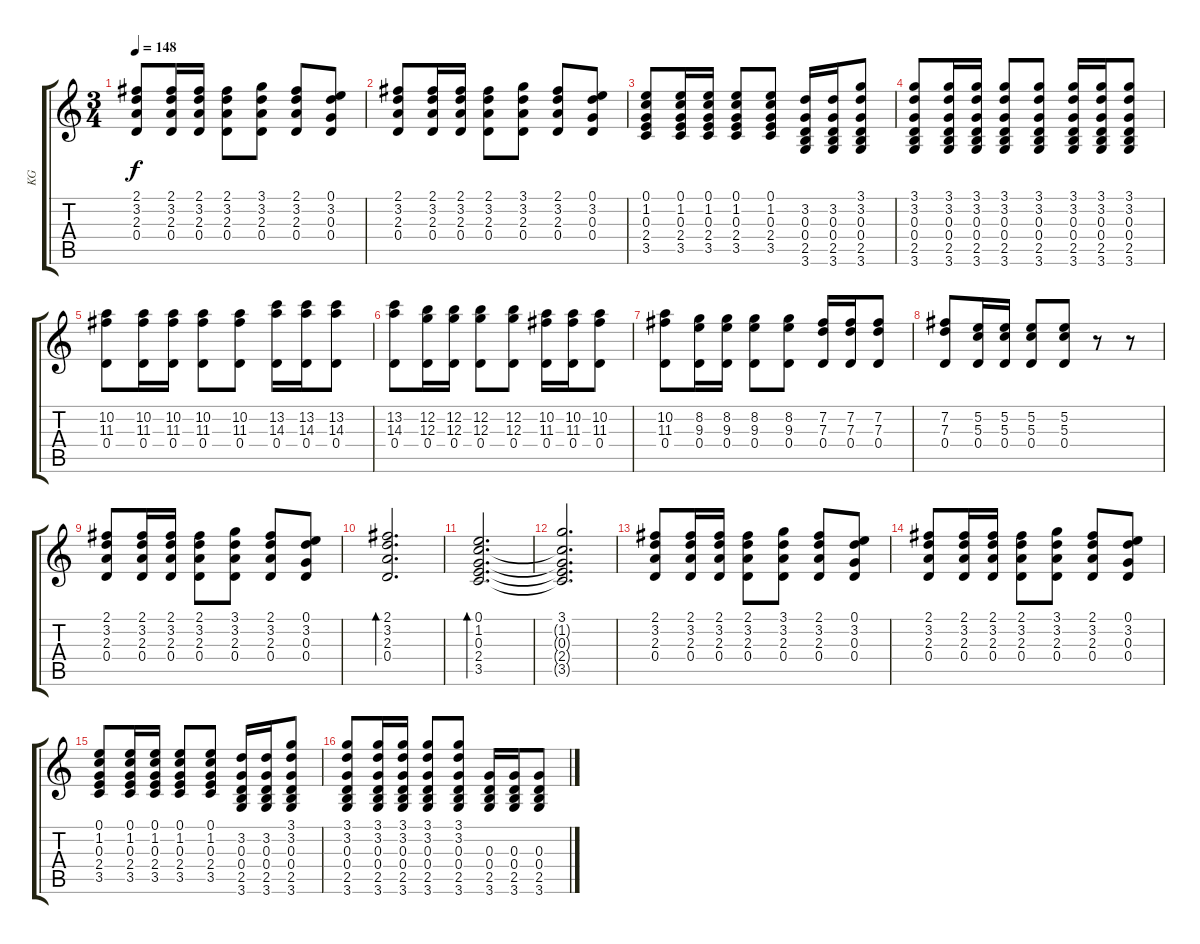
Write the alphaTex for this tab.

\track ("KG" "KG") {instrument acousticguitarnylon}
\staff {score tabs}
\tuning (E4 B3 G3 D3 A2 E2) {hide}
\ts (3 4)
\tempo 148
\clef g2
\ks c
(2.1 3.2 2.3 0.4).8{dy f} (2.1 3.2 2.3 0.4).16 (2.1 3.2 2.3 0.4).16 (2.1 3.2 2.3 0.4).8 (3.1 3.2 2.3 0.4).8 (2.1 3.2 2.3 0.4).8 (0.1 3.2 0.3 0.4).8 |
(2.1 3.2 2.3 0.4).8 (2.1 3.2 2.3 0.4).16 (2.1 3.2 2.3 0.4).16 (2.1 3.2 2.3 0.4).8 (3.1 3.2 2.3 0.4).8 (2.1 3.2 2.3 0.4).8 (0.1 3.2 0.3 0.4).8 |
(0.1 1.2 0.3 2.4 3.5).8 (0.1 1.2 0.3 2.4 3.5).16 (0.1 1.2 0.3 2.4 3.5).16 (0.1 1.2 0.3 2.4 3.5).8 (0.1 1.2 0.3 2.4 3.5).8 (3.2 0.3 0.4 2.5 3.6).16 (3.2 0.3 0.4 2.5 3.6).16 (3.1 3.2 0.3 0.4 2.5 3.6).8 |
(3.1 3.2 0.3 0.4 2.5 3.6).8 (3.1 3.2 0.3 0.4 2.5 3.6).16 (3.1 3.2 0.3 0.4 2.5 3.6).16 (3.1 3.2 0.3 0.4 2.5 3.6).8 (3.1 3.2 0.3 0.4 2.5 3.6).8 (3.1 3.2 0.3 0.4 2.5 3.6).16 (3.1 3.2 0.3 0.4 2.5 3.6).16 (3.1 3.2 0.3 0.4 2.5 3.6).8 |
(10.2 11.3 0.4).8 (10.2 11.3 0.4).16 (10.2 11.3 0.4).16 (10.2 11.3 0.4).8 (10.2 11.3 0.4).8 (13.2 14.3 0.4).16 (13.2 14.3 0.4).16 (13.2 14.3 0.4).8 |
(13.2 14.3 0.4).8 (12.2 12.3 0.4).16 (12.2 12.3 0.4).16 (12.2 12.3 0.4).8 (12.2 12.3 0.4).8 (10.2 11.3 0.4).16 (10.2 11.3 0.4).16 (10.2 11.3 0.4).8 |
(10.2 11.3 0.4).8 (8.2 9.3 0.4).16 (8.2 9.3 0.4).16 (8.2 9.3 0.4).8 (8.2 9.3 0.4).8 (7.2 7.3 0.4).16 (7.2 7.3 0.4).16 (7.2 7.3 0.4).8 |
(7.2 7.3 0.4).8 (5.2 5.3 0.4).16 (5.2 5.3 0.4).16 (5.2 5.3 0.4).8 (5.2 5.3 0.4).8 r.8 r.8 |
(2.1 3.2 2.3 0.4).8 (2.1 3.2 2.3 0.4).16 (2.1 3.2 2.3 0.4).16 (2.1 3.2 2.3 0.4).8 (3.1 3.2 2.3 0.4).8 (2.1 3.2 2.3 0.4).8 (0.1 3.2 0.3 0.4).8 |
(2.1 3.2 2.3 0.4).2{d bd 60} |
(0.1 1.2 0.3 2.4 3.5).2{d bd 60} |
(3.1 1.2{t} 0.3{t} 2.4{t} 3.5{t}).2{d} |
(2.1 3.2 2.3 0.4).8 (2.1 3.2 2.3 0.4).16 (2.1 3.2 2.3 0.4).16 (2.1 3.2 2.3 0.4).8 (3.1 3.2 2.3 0.4).8 (2.1 3.2 2.3 0.4).8 (0.1 3.2 0.3 0.4).8 |
(2.1 3.2 2.3 0.4).8 (2.1 3.2 2.3 0.4).16 (2.1 3.2 2.3 0.4).16 (2.1 3.2 2.3 0.4).8 (3.1 3.2 2.3 0.4).8 (2.1 3.2 2.3 0.4).8 (0.1 3.2 0.3 0.4).8 |
(0.1 1.2 0.3 2.4 3.5).8 (0.1 1.2 0.3 2.4 3.5).16 (0.1 1.2 0.3 2.4 3.5).16 (0.1 1.2 0.3 2.4 3.5).8 (0.1 1.2 0.3 2.4 3.5).8 (3.2 0.3 0.4 2.5 3.6).16 (3.2 0.3 0.4 2.5 3.6).16 (3.1 3.2 0.3 0.4 2.5 3.6).8 |
(3.1 3.2 0.3 0.4 2.5 3.6).8 (3.1 3.2 0.3 0.4 2.5 3.6).16 (3.1 3.2 0.3 0.4 2.5 3.6).16 (3.1 3.2 0.3 0.4 2.5 3.6).8 (3.1 3.2 0.3 0.4 2.5 3.6).8 (0.3 0.4 2.5 3.6).16 (0.3 0.4 2.5 3.6).16 (0.3 0.4 2.5 3.6).8
